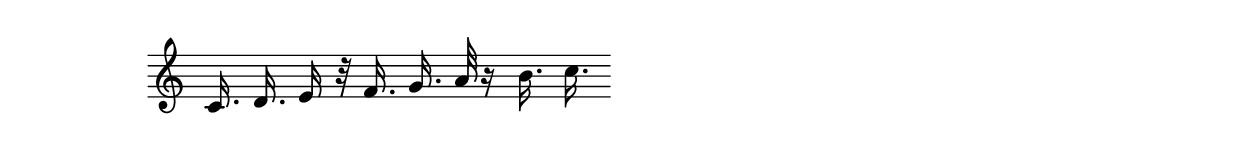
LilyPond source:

#(ly:set-option 'midi-extension "mid")
\version "2.12.3"
\include "english.ly"
\header{
title = ""
composer = ""
}
%{
                       .
S--R--G- -m--P--D --N--S--

%}
melody = {
\once \override Staff.TimeSignature #'stencil = ##f
\clef treble
\key c \major
\autoBeamOn
\cadenzaOn


 c'16. d'16. e'16 r32 f'16. g'16. a'32 r16 b'16. c''16.

}


text = \lyricmode {

}

\score{

<<
\new Voice = "one" {
\melody
}
\new Lyrics \lyricsto "one" \text
>>
\layout {
\context {
\Score
\remove "Bar_number_engraver"
}
}
\midi {
\context {
\Score
tempoWholesPerMinute = #(ly:make-moment 200 4)
}
}
}